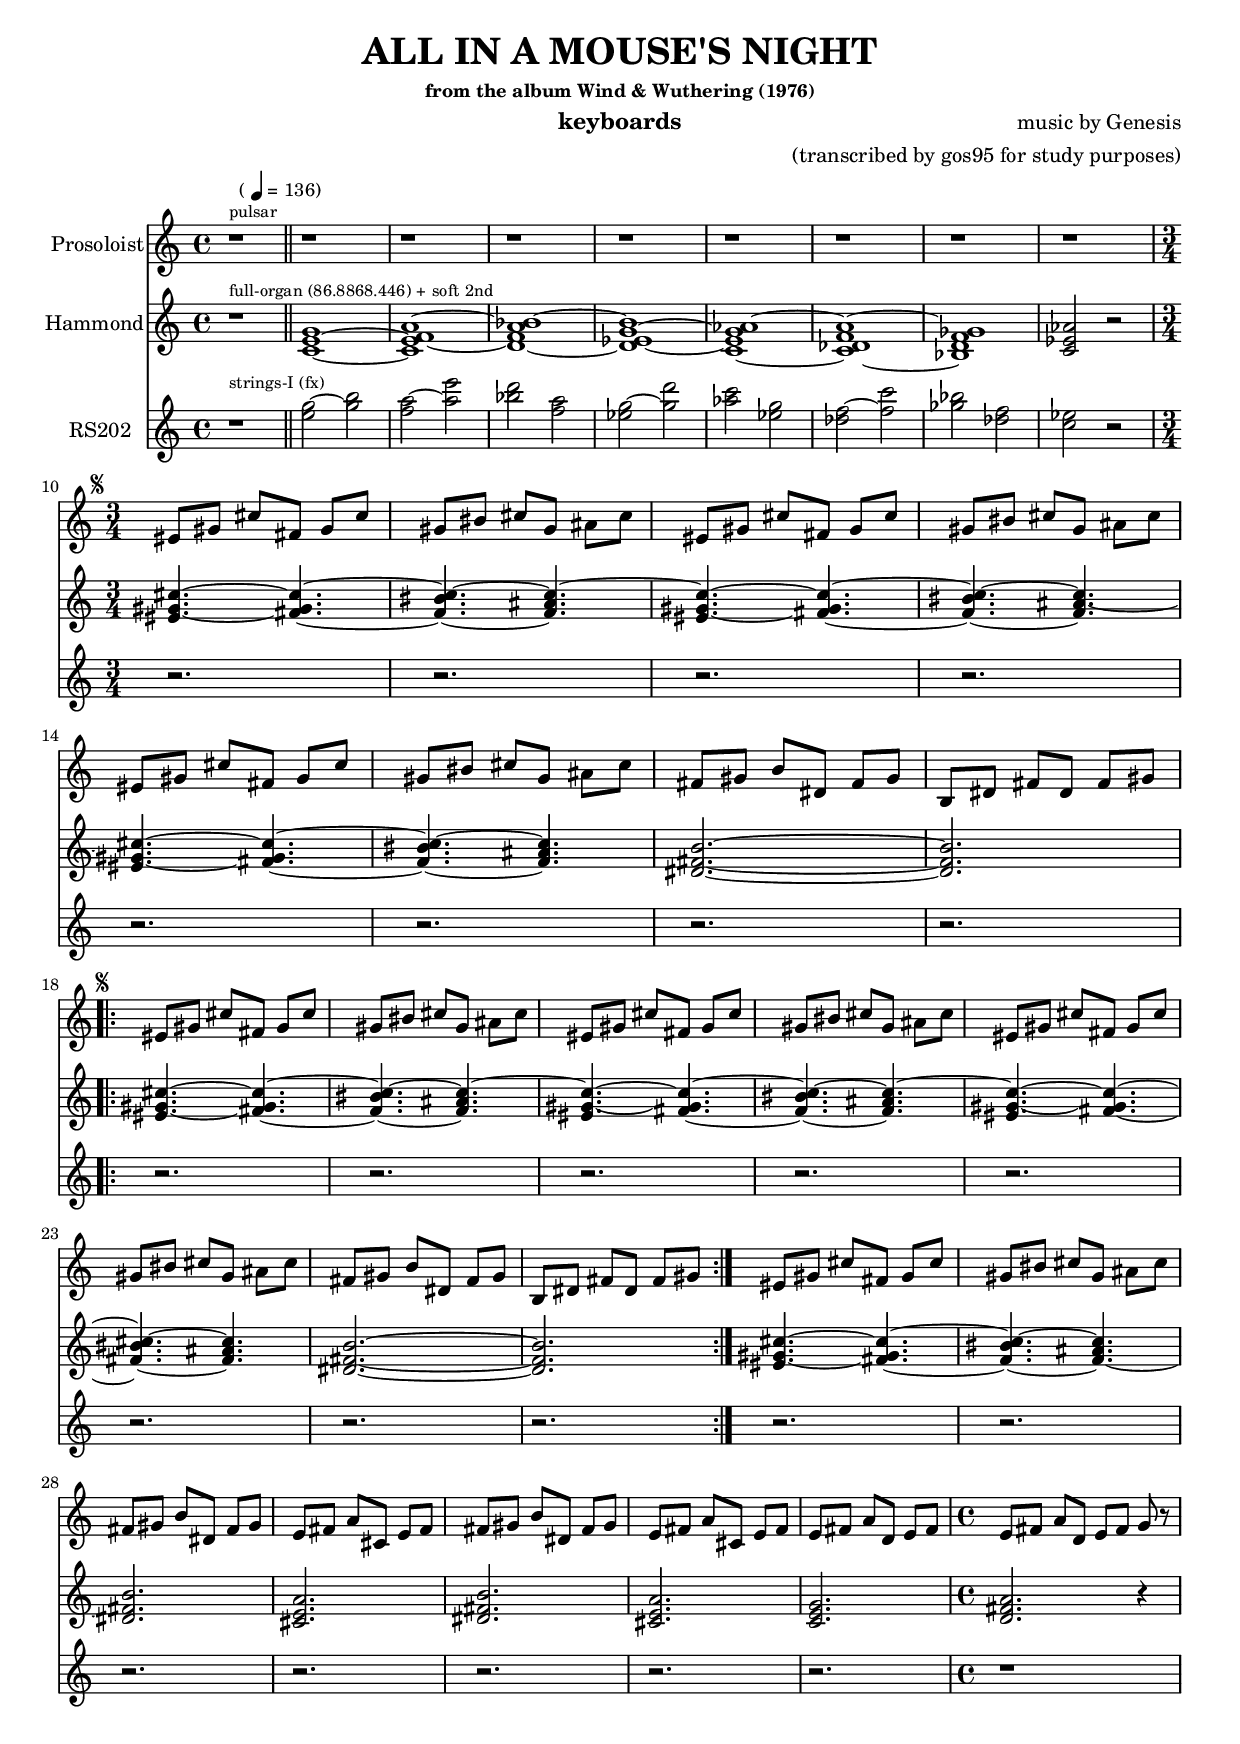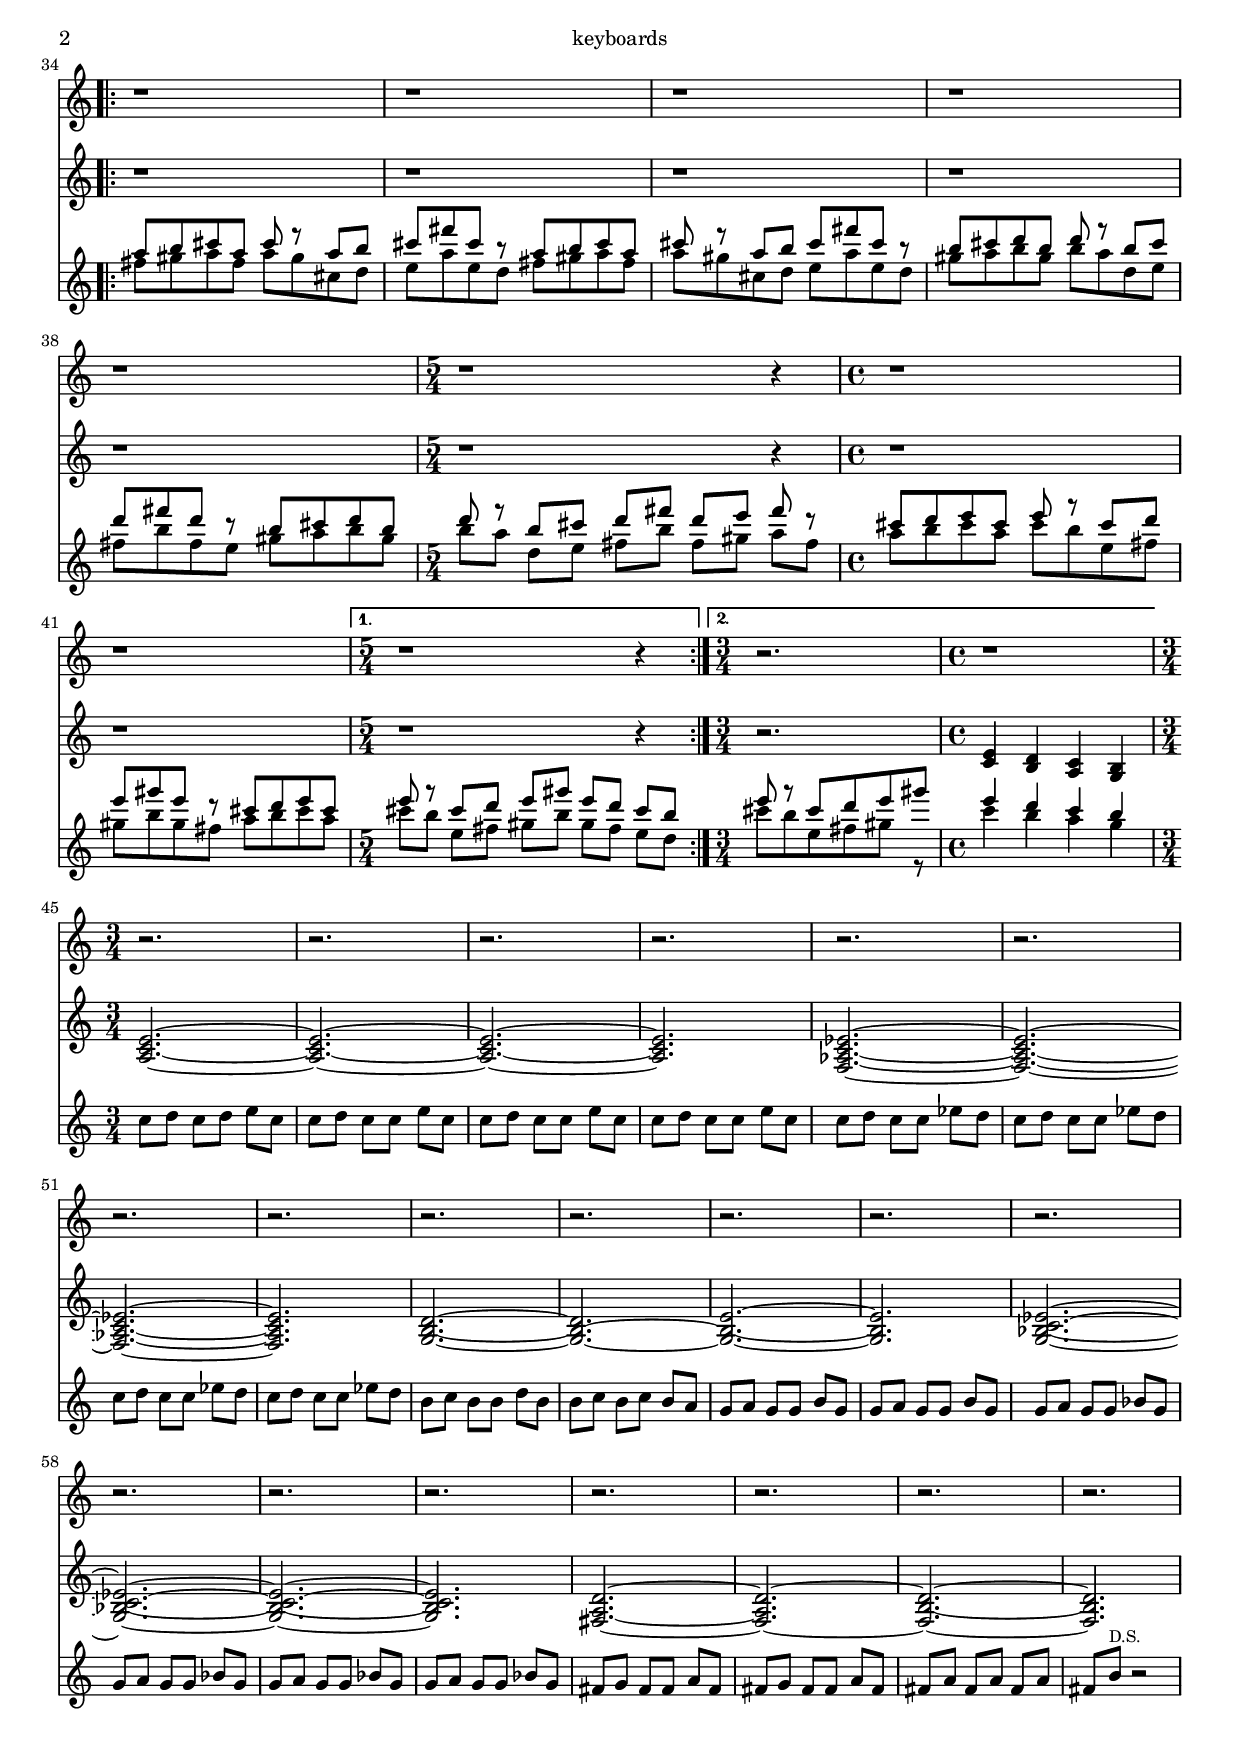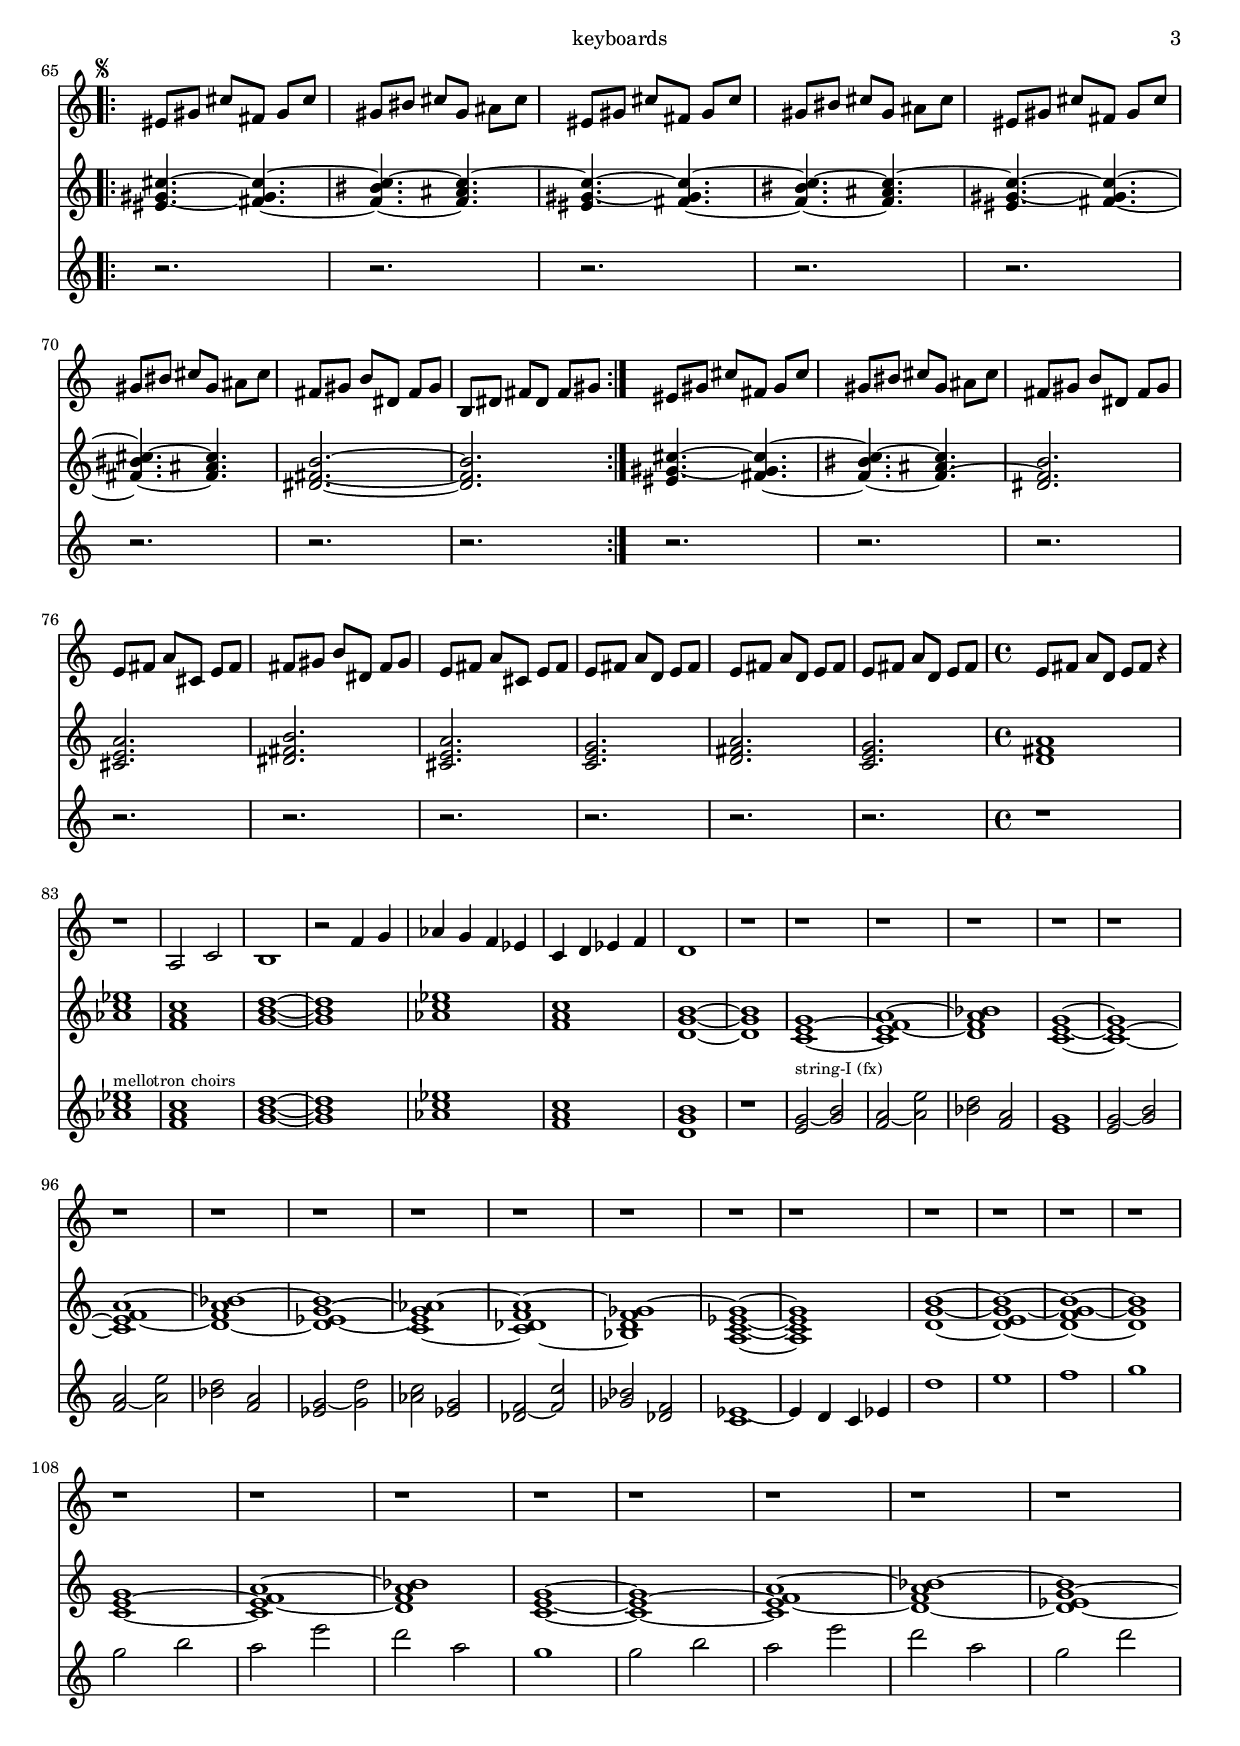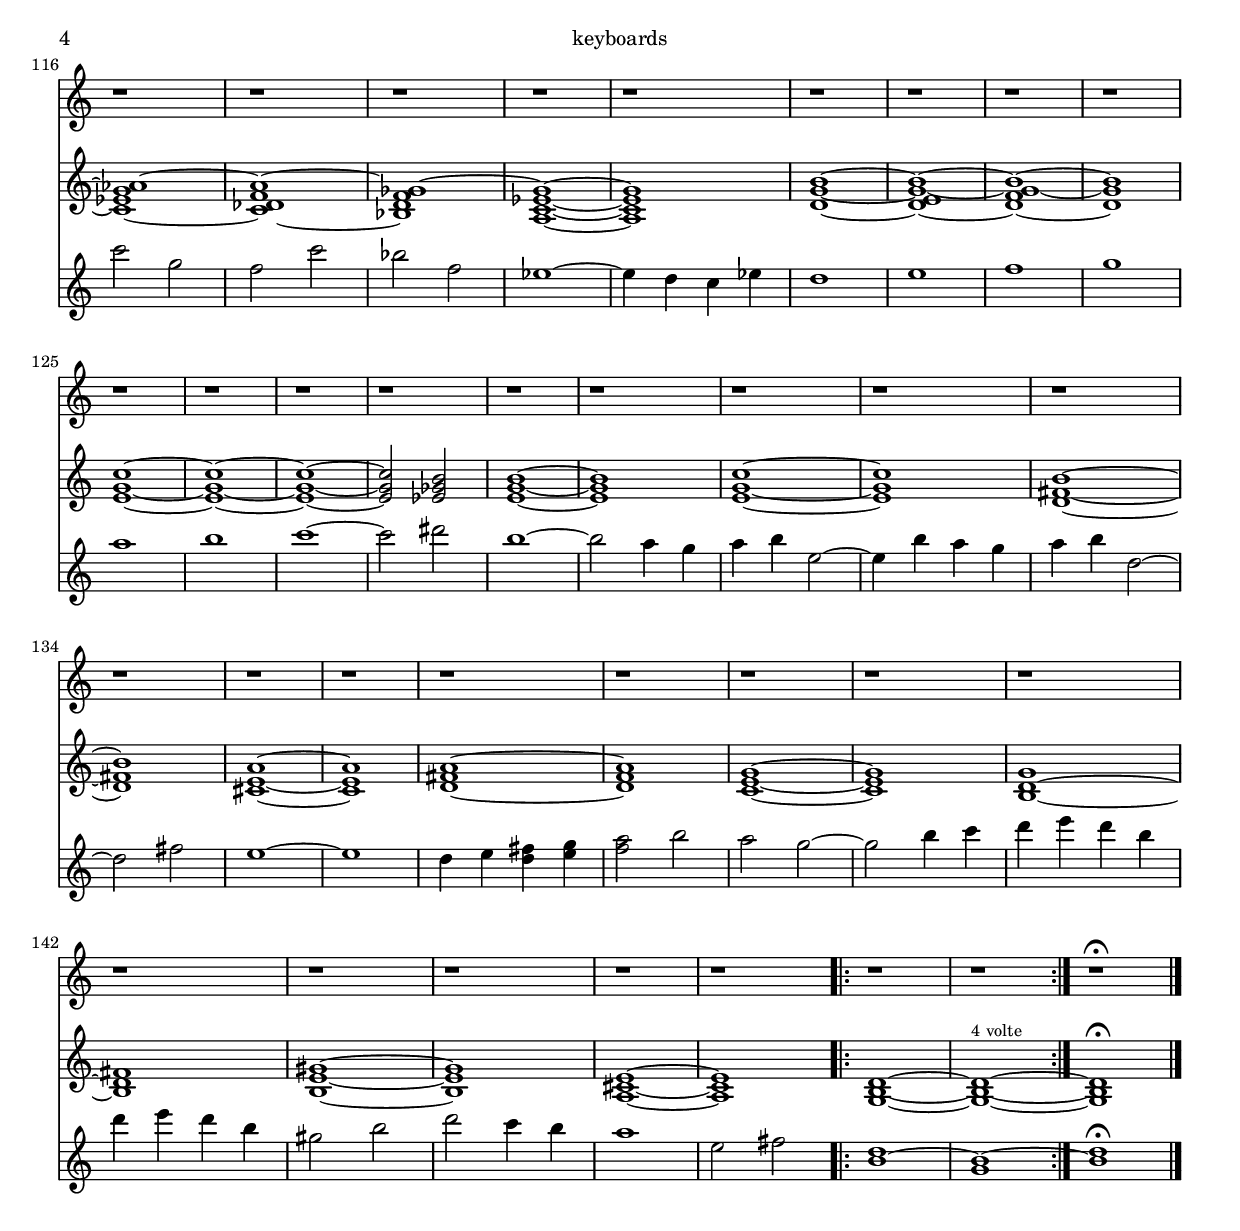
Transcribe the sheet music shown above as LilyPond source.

% ===========================================================================================================
% all-in-a-mouses-night.ly
%  _____ _        ___            _       ___ _    _      ___   __ _____ _         ___                 _    
% |_   _| |_  ___| _ ) __ _ _ _ | |__ __/ __(_)__| |___ / _ \ / _|_   _| |_  ___ / __|___ _ _  ___ __(_)___
%   | | | ' \/ -_) _ \/ _` | ' \| / /(_-<__ \ / _` / -_) (_) |  _| | | | ' \/ -_) (_ / -_) ' \/ -_|_-< (_-<
%   |_| |_||_\___|___/\__,_|_||_|_\_\/__/___/_\__,_\___|\___/|_|   |_| |_||_\___|\___\___|_||_\___/__/_/__/
%                                                                                                          
% Copyright (c) 2019 Alessandro Fraschetti (mail: gos95@gommagomma.net)
%
% Permission is hereby granted, free of charge, to any person obtaining a copy
% of this software and associated documentation files (the "Software"), to deal
% in the Software without restriction, including without limitation the rights
% to use, copy, modify, merge, publish, distribute, sublicense, and/or sell
% copies of the Software, and to permit persons to whom the Software is
% furnished to do so, subject to the following conditions:
% 
% The above copyright notice and this permission notice shall be included in all
% copies or substantial portions of the Software.
% 
% THE SOFTWARE IS PROVIDED "AS IS", WITHOUT WARRANTY OF ANY KIND, EXPRESS OR
% IMPLIED, INCLUDING BUT NOT LIMITED TO THE WARRANTIES OF MERCHANTABILITY,
% FITNESS FOR A PARTICULAR PURPOSE AND NONINFRINGEMENT. IN NO EVENT SHALL THE
% AUTHORS OR COPYRIGHT HOLDERS BE LIABLE FOR ANY CLAIM, DAMAGES OR OTHER
% LIABILITY, WHETHER IN AN ACTION OF CONTRACT, TORT OR OTHERWISE, ARISING FROM,
% OUT OF OR IN CONNECTION WITH THE SOFTWARE OR THE USE OR OTHER DEALINGS IN THE
% SOFTWARE.
% ===========================================================================================================


\version "2.12.3"
#(ly:set-option 'delete-intermediate-files #t)
#(set-global-staff-size 18)


% ===========================================================================================================
% ------------------------------------------  S E C T I O N S  ----------------------------------------------
% ===========================================================================================================


% -----------------------------------------------------------------------------------------------------------
% --  INTRO  ------------------------------------------------------------------------------------------------
% -----------------------------------------------------------------------------------------------------------
hammondIntroMajSeven = \relative c' {
    <c e g>1~
	<c e f a>1~
	<d f a bes>1~
	<d ees g bes>1~
	<c ees g aes>1~
	<c des f aes>1~
	<bes des f ges>1
	<c ees aes>2		r2
}
hammondIntro = \relative c {
    <e g c>1~	
	<f a c>1~
	<f bes d>1~
	<ees g bes>1~
	<ees aes c>1~
	<des f aes>1~
	<des ges bes>1
	<c ees aes>2		r2
}
hammondIntroHight = \relative c' {
    <c e g>1		
	<c f a>1
	<d f bes>1		
	<bes ees g>1
	<aes c ees>1	
	<aes des f>1
	<bes des ges>1	
	<aes c ees>2		r2
}
stringsIntro = \relative c'' {
    <e g>2~				<g b>2
	<f a>2~				<a e'>2
	<bes d>2			<f a>2
	<ees g>2~			<g d'>2
	<aes c>2			<ees g>2
	<des f>2~			<f c'>2
	<ges bes>2			<des f>2
	<c ees>2		r2
}
stringsIntroBis = \relative c'' {
    <e g>2~				<g b>2
	<f a>2~				<a e'>2
	<bes d>2~			<a bes>2
	<ees g>2~			<g d'>2
	<aes c>2~			<g aes>2
	<des f>2~			<f c'>2
	<ges bes>2~			<f ges>2
	<c ees>2		r2
}
restIntro = \relative c'' {
    r1 r1 r1 r1 r1 r1 r1 r1
}
% -----------------------------------------------------------------------------------------------------------
% --  TEMA 1  -----------------------------------------------------------------------------------------------
% -----------------------------------------------------------------------------------------------------------
prosoloistTemaOneA = \relative c' {
    \once \override Score.RehearsalMark.font-size = #-3
    \mark \markup { \musicglyph #"scripts.segno" }
    eis8[ gis] 		cis[ fis,]		gis[ cis]
	gis[  bis]		cis[ gis]		ais[ cis]

	eis,[ gis]		cis[ fis,]		gis[ cis]
	gis[  bis]		cis[ gis]		ais[ cis]

    eis,[ gis]		cis[ fis,]		gis[ cis]
	gis[  bis]		cis[ gis]		ais[ cis]

	fis,[ gis]		b[   dis,]		fis[ gis]
	b,[   dis]		fis[ dis]		fis[ gis]
}
prosoloistTemaOneB = \relative c' {
    eis8[ gis]		cis[ fis,]		gis[ cis]
	gis[  bis]		cis[ gis]		ais[ cis]

	fis,[ gis]		b[ dis,]		fis[ gis]
	e[    fis]		a[ cis,]		e[ fis]

    fis[  gis]		b[ dis,]		fis[ gis]
	e[    fis]		a[ cis,]		e[ fis]

	e[    fis]		a[ d,]			e[ fis]
	\time 4/4 e[    fis]		a[ d,]			e[ fis]		g8 r8
}
hammondTemaOneA = \relative c' {
    <eis gis cis>4.~	<fis gis cis>4.~
	<fis bis cis>4.~	<fis ais cis>4.~

    <eis gis cis>4.~	<fis gis cis>4.~
	<fis bis cis>4.~	<fis ais cis>4.~

	<eis gis cis>4.~	<fis gis cis>4.~
	<fis bis cis>4.~	<fis ais cis>4.

	<dis fis b>2.~
	<dis fis b>2.
}
hammondTemaOneB = \relative c' {
    <eis gis cis>4.~	<fis gis cis>4.~
	<fis bis cis>4.~	<fis ais cis>4.~

	<dis fis b>2.
	<cis e a>2.

	<dis fis b>2.
	<cis e a>2.

	<c e g>2.
	\time 4/4 <d fis a>2.   r4
}
restTemaOneA = \relative c'' {
    r2. r2. r2. r2. r2. r2. r2. r2.
}
restTemaOneB = \relative c'' {
    r2. r2. r2. r2. r2. r2. r2. \time 4/4 r1
}

prosoloistTemaOneBbis = \relative c' {
    eis8[ gis]		cis[ fis,]		gis[ cis]
	gis[  bis]		cis[ gis]		ais[ cis]

	fis,[ gis]		b[ dis,]		fis[ gis]
	e[    fis]		a[ cis,]		e[ fis]

    fis[  gis]		b[ dis,]		fis[ gis]
	e[    fis]		a[ cis,]		e[ fis]

	e[    fis]		a[ d,]			e[ fis]
	e[    fis]		a[ d,]			e[ fis]
	e[    fis]		a[ d,]			e[ fis]
	\time 4/4 e[    fis]		a[ d,]			e[ fis] r4
}
hammondTemaOneBbis = \relative c' {
    <eis gis cis>4.~	<fis gis cis>4.~
	<fis bis cis>4.~	<fis ais cis>4.~

	<dis fis b>2.
	<cis e a>2.

	<dis fis b>2.
	<cis e a>2.

	<c e g>2.
	<d fis a>2.
	<c e g>2.
	\time 4/4 <d fis a>1
}
restTemaOneBbis = \relative c'' {
    r2. r2. r2. r2. r2. r2.
    r2. r2. r2. \time 4/4 r1
}
% -----------------------------------------------------------------------------------------------------------
% --  TEMA 2  -----------------------------------------------------------------------------------------------
% -----------------------------------------------------------------------------------------------------------
stringTemaTwoAUpper = \relative c''' {
    \repeat volta 2 {
        a8 b cis a		cis r a b 
	    cis fis cis r 	a  b cis a
	    cis r a b		cis fis cis r

	    b8 cis d b		d r b8 cis
        d fis d r		b8 cis d b
	    \time 5/4
	    d r b8 cis		d fis d e fis r

	    \time 4/4
	    cis8 d e cis	e r cis8 d
	    e gis e r		cis8 d e cis
	} \alternative {
	    {\time 5/4	e r cis8 d		e gis e d cis b	}
	    {\time 3/4	e r cis8 d		e gis 		\time 4/4	e4 d c b}
	}
}
stringTemaTwoALower = \relative c'' {
    \repeat volta 2 {
        fis8 gis a fis	a gis cis, d 
	    e a e d  		fis8 gis a fis
	    a gis cis, d	e a e d

	    gis a b gis		b a d, e
        fis b fis e		gis a b gis
	    \time 5/4
	    b a d, e		fis b fis gis a fis

	    \time 4/4
	    a b cis a		cis b e, fis
	    gis b gis fis	a b cis a
	} \alternative {
	    {\time 5/4	cis b e, fis	gis b gis fis e d	}
	    {\time 3/4	cis' b e, fis	gis r   	\time 4/4	c4 b a g \time 3/4}
	}
}
hammondTemaTwoA = \relative c' {
    \repeat volta 2 {
        r1 r1 r1 r1 r1
	    \time 5/4
	    r1 r4
	    \time 4/4
	    r1 r1
	} \alternative {
	    { \time 5/4  r1 r4 }
	    { \time 3/4	r2. 						\time 4/4	<c e>4 <b d> <a c> <g b> \time 3/4}
	}
}
restTemaTwoA = \relative c'' {
    \repeat volta 2 {
        r1 r1 r1 r1 r1
	    \time 5/4
	    r1 r4
	    \time 4/4
	    r1 r1
	} \alternative {
	    { \time 5/4  r1 r4 }
	    { \time 3/4	r2. 						\time 4/4	r1 \time 3/4}
	}
}

stringTemaTwoB = \relative c'' {
    c8[ d]  c[ d] e[ c]
	c8[ d]  c[ c] e[ c]
	c8[ d]  c[ c] e[ c]
	c8[ d]  c[ c] e[ c]

	c8[ d]  c[ c] ees[ d]
	c8[ d]  c[ c] ees[ d]
	c8[ d]  c[ c] ees[ d]
	c8[ d]  c[ c] ees[ d]

	b8[ c]  b[ b] d[ b]
	b8[ c]  b[ c] b[ a]

	g8[ a]  g[ g] b[ g]
	g8[ a]  g[ g] b[ g]

	g8[ a]  g[ g] bes[ g]
	g8[ a]  g[ g] bes[ g]
	g8[ a]  g[ g] bes[ g]
	g8[ a]  g[ g] bes[ g]

	fis8[ g]  fis[ fis] a[ fis]
	fis8[ g]  fis[ fis] a[ fis]

	fis8[ a]  fis[ a] fis[ a]
	fis8[ b]  
			^\markup { \tiny {    D.S.} }
			r2
}
hammondTemaTwoB = \relative c' {
    <a c e>2.~			<a c e>2.~			<a c e>2.~			<a c e>2.
	<f aes c ees>2.~	<f aes c ees>2.~	<f aes c ees>2.~	<f aes c ees>2.
	<g b d>2.~			<g b d>2.~			<g b e>2.~			<g b e>2.
	<g bes c ees>2.~	<g bes c ees>2.~	<g bes c ees>2.~	<g bes c ees>2.
	<fis a d>2.~		<fis a d>2.~		<fis b d>2.~		<fis b d>2.
}
restTemaTwoB = \relative c'' {
    r2. r2. r2. r2.
	r2. r2. r2. r2.
	r2. r2. r2. r2.
	r2. r2. r2. r2.
	r2. r2. r2. r2.
}
% -----------------------------------------------------------------------------------------------------------
% --  BRIDGE E RIPRESA INTRO  -------------------------------------------------------------------------------
% -----------------------------------------------------------------------------------------------------------
prosoloistBridgeThree = \relative c'' {
	r1
	a,2 c2
	b1
	r2 f'4 g
	aes g f ees
	c d ees f
	d1
	r1
}
hammondBridgeThree = \relative c'' {
	<aes c ees>1
	<f a c>1
	<g b d>1~
	<g b d>1
	<aes c ees>1
	<f a c>1
	<d g b>1~
	<d g b>1
}
choirsBridgeThree = \relative c'' {
	<aes c ees>1  ^\markup { \tiny {mellotron choirs} }
	<f a c>1
	<g b d>1~
	<g b d>1
	<aes c ees>1
	<f a c>1
	<d g b>1
	r1
}
restBridgeThree = \relative c'' {
    r1 r1 r1 r1 r1 r1 r1 r1
}
hammondRipresaIntro = \relative c' {
    <c e g>1~
	<c e f a>1~
	<d f a bes>1
    <c e g>1~

	<c e g>1~
	<c e f a>1~
	<d f a bes>1~
	<d ees g bes>1~
	<c ees g aes>1~
	<c des f aes>1~
	<bes des f ges>1~
	<a c ees ges>1~

	<a c ees ges>1
	<d g b>1~
	<d e g b>1~
	<d f g b>1~
	<d g b>1
}
stringsRipresaIntro = \relative c' {
    <e g>2~	 ^\markup { \tiny {string-I (fx)} }			<g b>2
	<f a>2~				<a e'>2
	<bes d>2			<f a>2
	<e g>1

    <e g>2~				<g b>2
	<f a>2~				<a e'>2
	<bes d>2			<f a>2
	<ees g>2~			<g d'>2
	<aes c>2			<ees g>2
	<des f>2~			<f c'>2
	<ges bes>2			<des f>2
	<c ees>1~

    ees4  d c ees
	d'1
	e1
	f1
	g1
}
stringsRipresaIntroSolo = \relative c''' {
    g2	b
	a	e'
	d   a
	g1

    g2	b
	a	e'
	d   a
	g   d'
	c   g
	f   c'
	bes f
	ees1~

    ees4  d c ees
	d1
	e1
	f1
	g1
}
restRipresaIntro = \relative c'' {
    r1 r1 r1 r1
    r1 r1 r1 r1 r1 r1 r1 r1
	r1 r1 r1 r1 r1
}
% -----------------------------------------------------------------------------------------------------------
% --  FINALE  -----------------------------------------------------------------------------------------------
% -----------------------------------------------------------------------------------------------------------
hammondFinale = \relative c' {
    <e g c>1~
	<e g c>1~
	<e g c>1~
	<e g c>2  <ees ges b>2

	<e g b>1~
	<e g b>1

	<e g c>1~
	<e g c>1

	<d fis b>1~
	<d fis b>1

	<cis e a>1~
	<cis e a>1

	<d fis a>1~
	<d f a>1

	<c e g>1~
	<c e g>1

	<b d g>1~
	<b d fis>1

	<b e gis>1~
	<b e gis>1

	<a cis e>1~
	<a cis e>1

    \repeat volta 4 {
	    <g b d>1~
	    <g b d>1~ ^\markup { \tiny {4 volte} }
	}
	<g b d>1\fermata
}
stringsFinale = \relative c''' {
    a1
	b1
	c1~
	c2	dis
	b1~
	b2	a4 g
	a b e,2~
	e4 b' a g
	a b d,2~
	d2  fis2
	e1~
	e1

	d4 e <d fis> <e g>
	<f a>2 b2
	a2  g2~
	g2  b4 c
	d e d b
	d e d b
	gis2 b
	d2 c4 b

	a1
	e2 fis

	\repeat volta 4 {
	    <b, d>1~
	    <g b>1~
	}
	<b d>1\fermata
}
restFinale = \relative c'' {
    r1 r1 r1 r1 r1 r1 r1 r1
	r1 r1 r1 r1 r1 r1 r1 r1
	r1 r1 r1 r1 r1 r1
	\repeat volta 3 {
	    r1~
	    r1~
	}
	r1\fermata
}
% ===========================================================================================================
% --------------------------------------------  B U I L D  --------------------------------------------------
% ===========================================================================================================
prosoloistPart = {
    \clef violin
	\time 4/4

	r1 ^\markup { \tiny {pulsar} }
	\bar "||"

	% -- INTRO --
	\restIntro
	\break

	% -- TEMA 1 instrumental --
	\time 3/4
	\prosoloistTemaOneA
	\break

	% -- TEMA 1
	\repeat volta 2 {
	    \prosoloistTemaOneA
	}
	\prosoloistTemaOneB
	\break

	% -- TEMA 2 --
	\restTemaTwoA
	\break
	\restTemaTwoB
	\break

	% D.S. e ripetizione TEMA 1
	\repeat volta 2 {
	    \prosoloistTemaOneA
	}
	\prosoloistTemaOneBbis
	\break

	% -- BRIDGE E RIPRESA INTRO
	\prosoloistBridgeThree
	\restRipresaIntro
	\break
	\restRipresaIntro
	\break

	% -- FINALE --
	\restFinale
	\bar "|."
}

hammondPart = {
    \clef violin
	\time 4/4

    r1 ^\markup { \tiny {full-organ (86.8868.446) + soft 2nd} }

	% -- INTRO --
	\hammondIntroMajSeven

	% -- TEMA 1 instrumental --
	\time 3/4
	\hammondTemaOneA

	% -- TEMA 1
	\repeat volta 2 {
	    \hammondTemaOneA
	}
	\hammondTemaOneB

	% -- TEMA 2 --
	\hammondTemaTwoA
	\hammondTemaTwoB

	% D.S. e ripetizione TEMA 1
	\repeat volta 2 {
	    \hammondTemaOneA
	}
	\hammondTemaOneBbis

	% -- BRIDGE E RIPRESA INTRO
	\hammondBridgeThree
	\hammondRipresaIntro
	\hammondRipresaIntro

	% -- FINALE --
	\hammondFinale
	
}

musicalboxPart = {
    \clef violin
	\time 4/4

    r1 ^\markup { \tiny {strings-I (fx)} }

	% -- INTRO --
	\stringsIntro

	% -- TEMA 1 instrumental --
	\time 3/4
	\restTemaOneA

	% -- TEMA 1
	\repeat volta 2 {
	    \restTemaOneA
	}
	\restTemaOneB

	% -- TEMA 2 --
	\new Voice <<
        {\stringTemaTwoAUpper}
		\\
		{\stringTemaTwoALower}
    >>
	\stringTemaTwoB

	% D.S. e ripetizione TEMA 1
	\repeat volta 2 {
	    \restTemaOneA
	}
	\restTemaOneBbis
	
	% -- BRIDGE E RIPRESA INTRO
	\choirsBridgeThree
	\stringsRipresaIntro
	\stringsRipresaIntroSolo

	% -- FINALE --
	\stringsFinale
}


% ===========================================================================================================
% ---------------------------------------------  B O O K  ---------------------------------------------------
% ===========================================================================================================
\book {

    \header {
        title       = \markup {\larger "ALL IN A MOUSE'S NIGHT"}
        subtitle    = ""
        subsubtitle = "from the album Wind & Wuthering (1976)"
        instrument  = "keyboards"
        composer    = "music by Genesis"
        arranger    = "(transcribed by gos95 for study purposes)"
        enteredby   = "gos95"
        piece       = \markup { \bold "                             " \smaller { (\note #"4"#1 = 136) } }
%		copyright   = "Copyright (c) 2019 Alessandro Fraschetti (mail: gos95@gommagomma.net)"
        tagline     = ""
    }

    \score {
    <<
        \new Staff = "Prosoloist" \with { midiInstrument = #"brass section" }
        <<
            \set Staff.instrumentName = \markup { "Prosoloist" }
            \prosoloistPart
        >>
        \new Staff = "Hammond" \with { midiInstrument = #"rock organ" }
        <<
            \set Staff.instrumentName = \markup { "Hammond" }
            \hammondPart
        >>
        \new Staff = "MBOX" \with { midiInstrument = #"violin" }
        <<
            \set Staff.instrumentName = \markup { "RS202" }
            \musicalboxPart
        >>
    >>
    \layout { \context { \override VerticalAlignment #'forced-distance = #8 } }
    \midi { \context { \Score tempoWholesPerMinute = #(ly:make-moment 136 4) } }
    }
}
% ===========================================================================================================